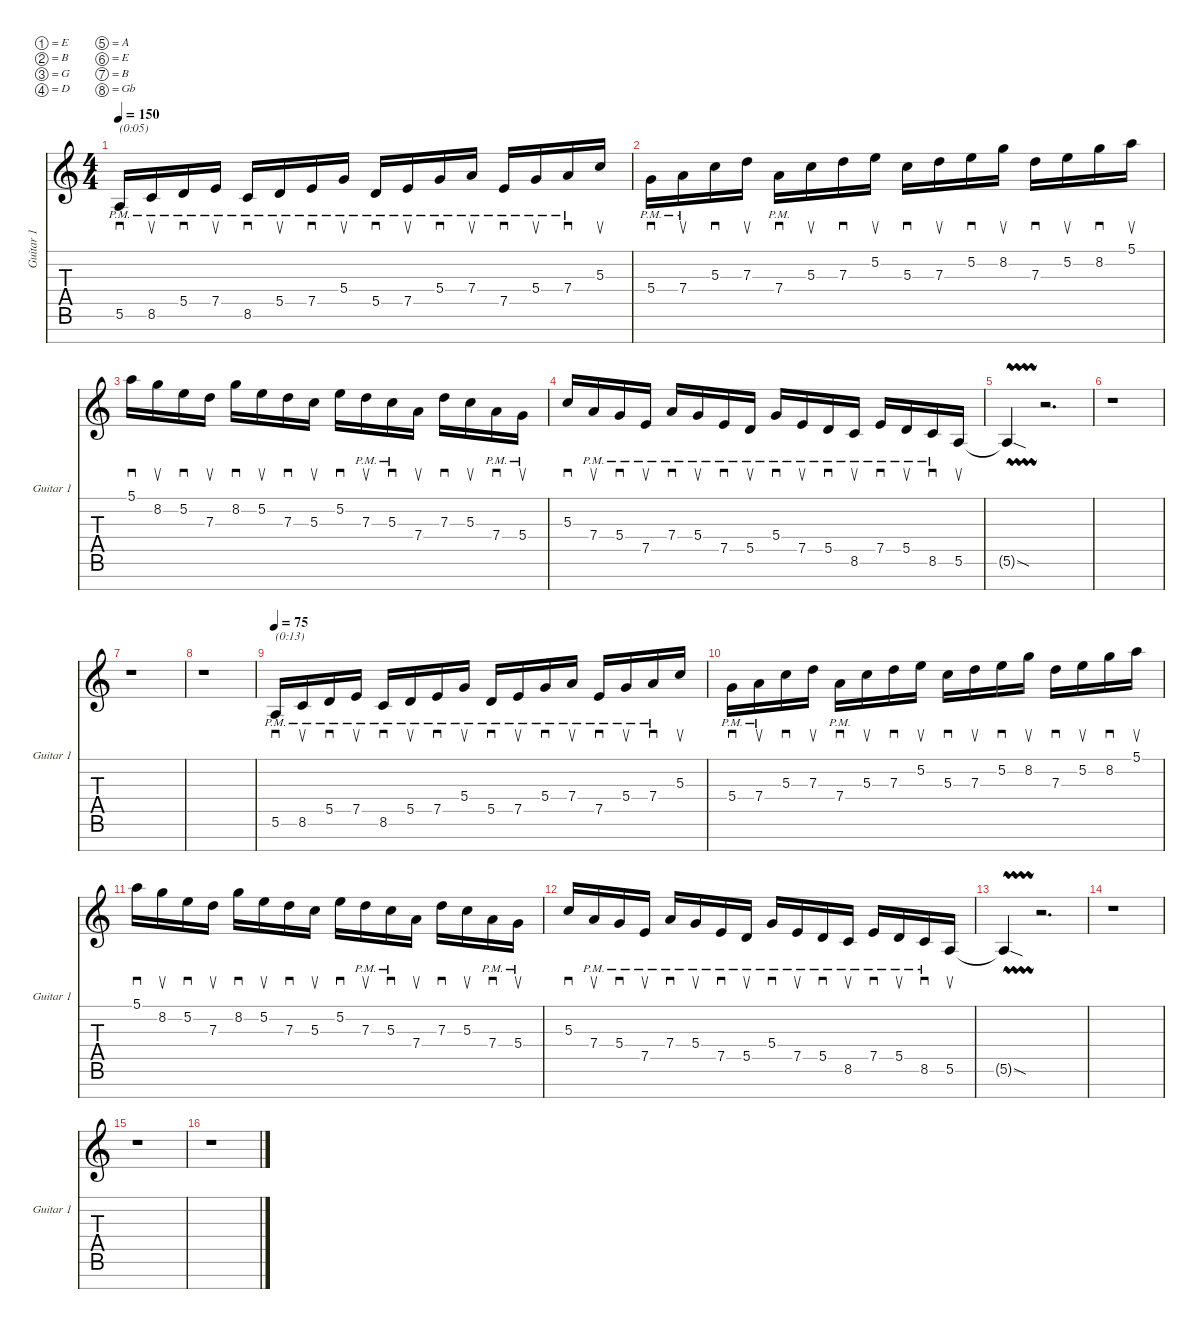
\defaultSystemsLayout 4
\hideDynamics
\bracketExtendMode nobrackets
\singleTrackTrackNamePolicy allsystems
\multiTrackTrackNamePolicy allsystems
\firstSystemTrackNameMode fullname
\otherSystemsTrackNameMode fullname
\otherSystemsTrackNameOrientation horizontal
\track ("Guitar 1" "od.guit.") {defaultSystemsLayout 2 instrument overdrivenguitar}
\staff {score tabs}
\tuning (E4 B3 G3 D3 A2 E2 B1 Gb1)
\ts (4 4)
\beaming (8 2 2 2 2)
\tempo 150
\clef g2
\scale
1.0406
\ks aminor
5.6{pm}.16{sd txt "(0:05)" dy mf instrument overdrivenguitar beam Up} 8.6{pm}.16{su beam Up} 5.5{pm}.16{sd beam Up} 7.5{pm}.16{su beam Up} 8.6{pm}.16{sd beam Up} 5.5{pm}.16{su beam Up} 7.5{pm}.16{sd beam Up} 5.4{pm}.16{su beam Up} 5.5{pm}.16{sd beam Up} 7.5{pm}.16{su beam Up} 5.4{pm}.16{sd beam Up} 7.4{pm}.16{su beam Up} 7.5{pm}.16{sd beam Up} 5.4{pm}.16{su beam Up} 7.4{pm}.16{sd beam Up} 5.3.16{su beam Up} |
\scale
0.959395 5.4{pm}.16{sd beam Down} 7.4{pm}.16{su beam Down} 5.3.16{sd beam Down} 7.3.16{su beam Down} 7.4{pm}.16{sd beam Down} 5.3.16{su beam Down} 7.3.16{sd beam Down} 5.2.16{su beam Down} 5.3.16{sd beam Down} 7.3.16{su beam Down} 5.2.16{sd beam Down} 8.2.16{su beam Down} 7.3.16{sd beam Down} 5.2.16{su beam Down} 8.2.16{sd beam Down} 5.1.16{su beam Down} |
\scale
1.02589 5.1.16{sd beam Down} 8.2.16{su beam Down} 5.2.16{sd beam Down} 7.3.16{su beam Down} 8.2.16{sd beam Down} 5.2.16{su beam Down} 7.3.16{sd beam Down} 5.3.16{su beam Down} 5.2.16{sd beam Down} 7.3{pm}.16{su beam Down} 5.3{pm}.16{sd beam Down} 7.4.16{su beam Down} 7.3.16{sd beam Down} 5.3.16{su beam Down} 7.4{pm}.16{sd beam Down} 5.4{pm}.16{su beam Down} |
\scale
0.974107 5.3.16{sd beam Up} 7.4{pm}.16{su beam Up} 5.4{pm}.16{sd beam Up} 7.5{pm}.16{su beam Up} 7.4{pm}.16{sd beam Up} 5.4{pm}.16{su beam Up} 7.5{pm}.16{sd beam Up} 5.5{pm}.16{su beam Up} 5.4{pm}.16{sd beam Up} 7.5{pm}.16{su beam Up} 5.5{pm}.16{sd beam Up} 8.6{pm}.16{su beam Up} 7.5{pm}.16{sd beam Up} 5.5{pm}.16{su beam Up} 8.6{pm}.16{sd beam Up} 5.6.16{su beam Up} |
\scale
1.02589 5.6{vw sod t}.4{beam Up} r.2{d beam Up} |
\scale
0.974107 r.1{beam Down} |
\scale
1.02589 r.1{beam Down} |
\scale
0.974107 r.1{beam Down} |
\tempo 75
\scale
1.02589 5.6{pm}.16{sd txt "(0:13)" beam Up} 8.6{pm}.16{su beam Up} 5.5{pm}.16{sd beam Up} 7.5{pm}.16{su beam Up} 8.6{pm}.16{sd beam Up} 5.5{pm}.16{su beam Up} 7.5{pm}.16{sd beam Up} 5.4{pm}.16{su beam Up} 5.5{pm}.16{sd beam Up} 7.5{pm}.16{su beam Up} 5.4{pm}.16{sd beam Up} 7.4{pm}.16{su beam Up} 7.5{pm}.16{sd beam Up} 5.4{pm}.16{su beam Up} 7.4{pm}.16{sd beam Up} 5.3.16{su beam Up} |
\scale
0.974107 5.4{pm}.16{sd beam Down} 7.4{pm}.16{su beam Down} 5.3.16{sd beam Down} 7.3.16{su beam Down} 7.4{pm}.16{sd beam Down} 5.3.16{su beam Down} 7.3.16{sd beam Down} 5.2.16{su beam Down} 5.3.16{sd beam Down} 7.3.16{su beam Down} 5.2.16{sd beam Down} 8.2.16{su beam Down} 7.3.16{sd beam Down} 5.2.16{su beam Down} 8.2.16{sd beam Down} 5.1.16{su beam Down} |
\scale
1.02589 5.1.16{sd beam Down} 8.2.16{su beam Down} 5.2.16{sd beam Down} 7.3.16{su beam Down} 8.2.16{sd beam Down} 5.2.16{su beam Down} 7.3.16{sd beam Down} 5.3.16{su beam Down} 5.2.16{sd beam Down} 7.3{pm}.16{su beam Down} 5.3{pm}.16{sd beam Down} 7.4.16{su beam Down} 7.3.16{sd beam Down} 5.3.16{su beam Down} 7.4{pm}.16{sd beam Down} 5.4{pm}.16{su beam Down} |
\scale
0.974107 5.3.16{sd beam Up} 7.4{pm}.16{su beam Up} 5.4{pm}.16{sd beam Up} 7.5{pm}.16{su beam Up} 7.4{pm}.16{sd beam Up} 5.4{pm}.16{su beam Up} 7.5{pm}.16{sd beam Up} 5.5{pm}.16{su beam Up} 5.4{pm}.16{sd beam Up} 7.5{pm}.16{su beam Up} 5.5{pm}.16{sd beam Up} 8.6{pm}.16{su beam Up} 7.5{pm}.16{sd beam Up} 5.5{pm}.16{su beam Up} 8.6{pm}.16{sd beam Up} 5.6.16{su beam Up} |
\scale
1.02589 5.6{vw sod t}.4{beam Up} r.2{d beam Up} |
\scale
0.974107 r.1{beam Down} |
\scale
1.02589 r.1{beam Down} |
\scale
0.974107 r.1{beam Down}
